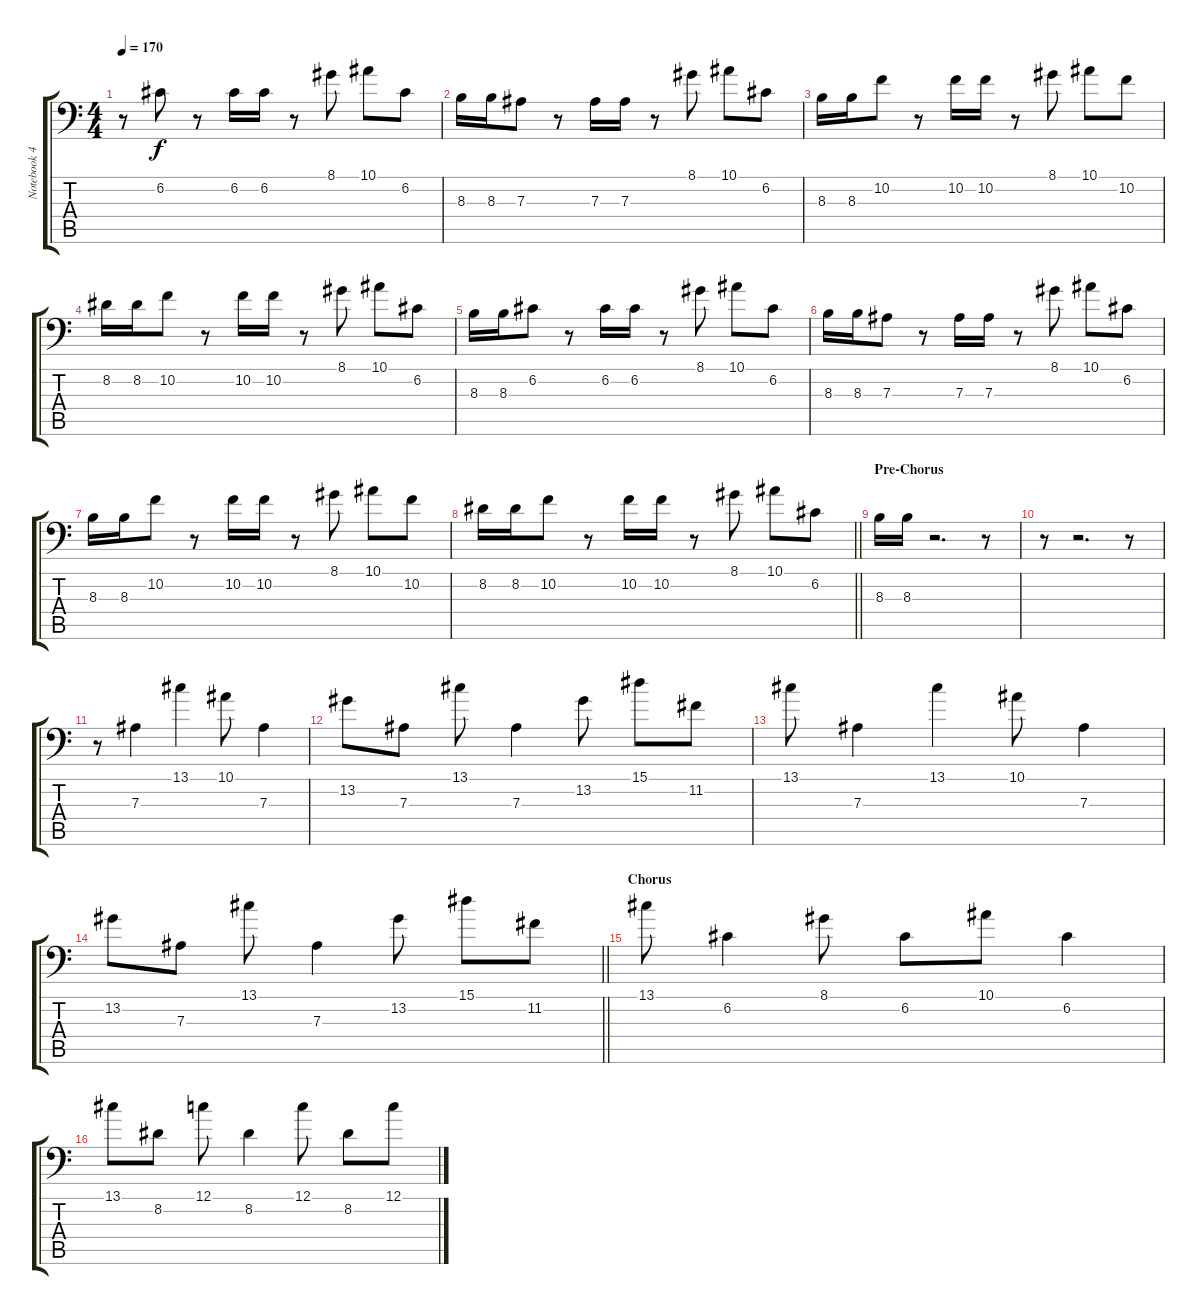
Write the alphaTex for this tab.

\track ("Notebook 4" "Notebook 4") {instrument lead2sawtooth}
\staff {score tabs}
\tuning (C4 G3 Eb3 Bb2 F2 Bb1) {hide}
\ts (4 4)
\tempo 170
\clef f4
\ks c
r.8{dy f} 6.2.8 r.8 6.2.16 6.2.16 r.8 8.1.8 10.1.8 6.2.8 |
8.3.16 8.3.16 7.3.8 r.8 7.3.16 7.3.16 r.8 8.1.8 10.1.8 6.2.8 |
8.3.16 8.3.16 10.2.8 r.8 10.2.16 10.2.16 r.8 8.1.8 10.1.8 10.2.8 |
8.2.16 8.2.16 10.2.8 r.8 10.2.16 10.2.16 r.8 8.1.8 10.1.8 6.2.8 |
8.3.16 8.3.16 6.2.8 r.8 6.2.16 6.2.16 r.8 8.1.8 10.1.8 6.2.8 |
8.3.16 8.3.16 7.3.8 r.8 7.3.16 7.3.16 r.8 8.1.8 10.1.8 6.2.8 |
8.3.16 8.3.16 10.2.8 r.8 10.2.16 10.2.16 r.8 8.1.8 10.1.8 10.2.8 |
\barLineRight lightlight
8.2.16 8.2.16 10.2.8 r.8 10.2.16 10.2.16 r.8 8.1.8 10.1.8 6.2.8 |
\section ("" "Pre-Chorus")
8.3.16 8.3.16 r.2{d} r.8 |
r.8 r.2{d} r.8 |
r.8 7.3.4 13.1.4 10.1.8 7.3.4 |
13.2.8 7.3.8 13.1.8 7.3.4 13.2.8 15.1.8 11.2.8 |
13.1.8 7.3.4 13.1.4 10.1.8 7.3.4 |
\barLineRight lightlight
13.2.8 7.3.8 13.1.8 7.3.4 13.2.8 15.1.8 11.2.8 |
\section ("" "Chorus")
13.1.8 6.2.4 8.1.8 6.2.8 10.1.8 6.2.4 |
13.1.8 8.2.8 12.1.8 8.2.4 12.1.8 8.2.8 12.1.8
